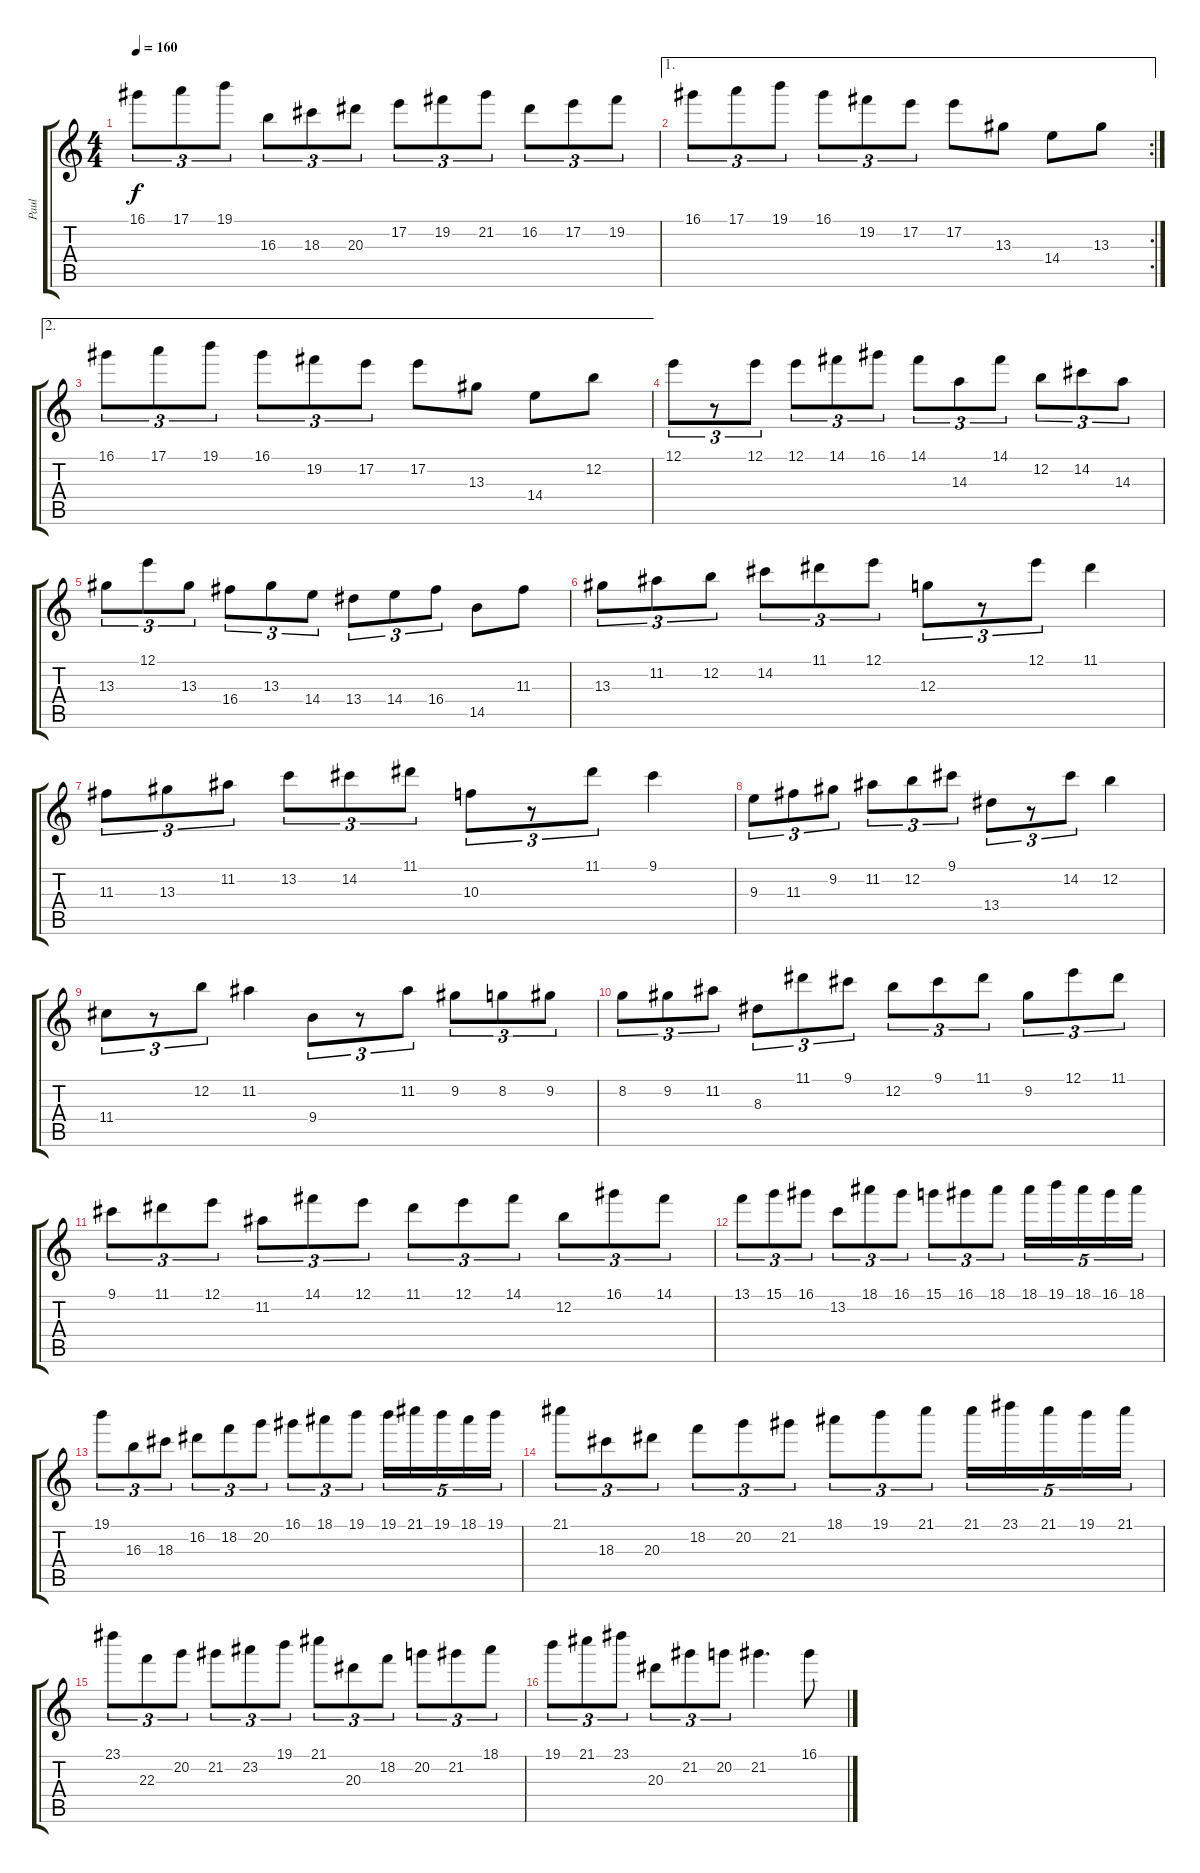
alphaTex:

\track ("Paul" "Paul") {instrument acousticguitarnylon}
\staff {score tabs}
\tuning (E4 B3 G3 D3 A2 E2) {hide}
\ts (4 4)
\tempo 160
\clef g2
\ks c
16.1.8{tu (3 2) dy f} 17.1.8{tu (3 2)} 19.1.8{tu (3 2)} 16.3.8{tu (3 2)} 18.3.8{tu (3 2)} 20.3.8{tu (3 2)} 17.2.8{tu (3 2)} 19.2.8{tu (3 2)} 21.2.8{tu (3 2)} 16.2.8{tu (3 2)} 17.2.8{tu (3 2)} 19.2.8{tu (3 2)} |
\ae 1
\rc 2
16.1.8{tu (3 2)} 17.1.8{tu (3 2)} 19.1.8{tu (3 2)} 16.1.8{tu (3 2)} 19.2.8{tu (3 2)} 17.2.8{tu (3 2)} 17.2.8 13.3.8 14.4.8 13.3.8 |
\ae 2
16.1.8{tu (3 2)} 17.1.8{tu (3 2)} 19.1.8{tu (3 2)} 16.1.8{tu (3 2)} 19.2.8{tu (3 2)} 17.2.8{tu (3 2)} 17.2.8 13.3.8 14.4.8 12.2.8 |
12.1.8{tu (3 2)} r.8{tu (3 2)} 12.1.8{tu (3 2)} 12.1.8{tu (3 2)} 14.1.8{tu (3 2)} 16.1.8{tu (3 2)} 14.1.8{tu (3 2)} 14.3.8{tu (3 2)} 14.1.8{tu (3 2)} 12.2.8{tu (3 2)} 14.2.8{tu (3 2)} 14.3.8{tu (3 2)} |
13.3.8{tu (3 2)} 12.1.8{tu (3 2)} 13.3.8{tu (3 2)} 16.4.8{tu (3 2)} 13.3.8{tu (3 2)} 14.4.8{tu (3 2)} 13.4.8{tu (3 2)} 14.4.8{tu (3 2)} 16.4.8{tu (3 2)} 14.5.8 11.3.8 |
13.3.8{tu (3 2)} 11.2.8{tu (3 2)} 12.2.8{tu (3 2)} 14.2.8{tu (3 2)} 11.1.8{tu (3 2)} 12.1.8{tu (3 2)} 12.3.8{tu (3 2)} r.8{tu (3 2)} 12.1.8{tu (3 2)} 11.1.4 |
11.3.8{tu (3 2)} 13.3.8{tu (3 2)} 11.2.8{tu (3 2)} 13.2.8{tu (3 2)} 14.2.8{tu (3 2)} 11.1.8{tu (3 2)} 10.3.8{tu (3 2)} r.8{tu (3 2)} 11.1.8{tu (3 2)} 9.1.4 |
9.3.8{tu (3 2)} 11.3.8{tu (3 2)} 9.2.8{tu (3 2)} 11.2.8{tu (3 2)} 12.2.8{tu (3 2)} 9.1.8{tu (3 2)} 13.4.8{tu (3 2)} r.8{tu (3 2)} 14.2.8{tu (3 2)} 12.2.4 |
11.4.8{tu (3 2)} r.8{tu (3 2)} 12.2.8{tu (3 2)} 11.2.4 9.4.8{tu (3 2)} r.8{tu (3 2)} 11.2.8{tu (3 2)} 9.2.8{tu (3 2)} 8.2.8{tu (3 2)} 9.2.8{tu (3 2)} |
8.2.8{tu (3 2)} 9.2.8{tu (3 2)} 11.2.8{tu (3 2)} 8.3.8{tu (3 2)} 11.1.8{tu (3 2)} 9.1.8{tu (3 2)} 12.2.8{tu (3 2)} 9.1.8{tu (3 2)} 11.1.8{tu (3 2)} 9.2.8{tu (3 2)} 12.1.8{tu (3 2)} 11.1.8{tu (3 2)} |
9.1.8{tu (3 2)} 11.1.8{tu (3 2)} 12.1.8{tu (3 2)} 11.2.8{tu (3 2)} 14.1.8{tu (3 2)} 12.1.8{tu (3 2)} 11.1.8{tu (3 2)} 12.1.8{tu (3 2)} 14.1.8{tu (3 2)} 12.2.8{tu (3 2)} 16.1.8{tu (3 2)} 14.1.8{tu (3 2)} |
13.1.8{tu (3 2)} 15.1.8{tu (3 2)} 16.1.8{tu (3 2)} 13.2.8{tu (3 2)} 18.1.8{tu (3 2)} 16.1.8{tu (3 2)} 15.1.8{tu (3 2)} 16.1.8{tu (3 2)} 18.1.8{tu (3 2)} 18.1.16{tu (5 4)} 19.1.16{tu (5 4)} 18.1.16{tu (5 4)} 16.1.16{tu (5 4)} 18.1.16{tu (5 4)} |
19.1.8{tu (3 2)} 16.3.8{tu (3 2)} 18.3.8{tu (3 2)} 16.2.8{tu (3 2)} 18.2.8{tu (3 2)} 20.2.8{tu (3 2)} 16.1.8{tu (3 2)} 18.1.8{tu (3 2)} 19.1.8{tu (3 2)} 19.1.16{tu (5 4)} 21.1.16{tu (5 4)} 19.1.16{tu (5 4)} 18.1.16{tu (5 4)} 19.1.16{tu (5 4)} |
21.1.8{tu (3 2)} 18.3.8{tu (3 2)} 20.3.8{tu (3 2)} 18.2.8{tu (3 2)} 20.2.8{tu (3 2)} 21.2.8{tu (3 2)} 18.1.8{tu (3 2)} 19.1.8{tu (3 2)} 21.1.8{tu (3 2)} 21.1.16{tu (5 4)} 23.1.16{tu (5 4)} 21.1.16{tu (5 4)} 19.1.16{tu (5 4)} 21.1.16{tu (5 4)} |
23.1.8{tu (3 2)} 22.3.8{tu (3 2)} 20.2.8{tu (3 2)} 21.2.8{tu (3 2)} 23.2.8{tu (3 2)} 19.1.8{tu (3 2)} 21.1.8{tu (3 2)} 20.3.8{tu (3 2)} 18.2.8{tu (3 2)} 20.2.8{tu (3 2)} 21.2.8{tu (3 2)} 18.1.8{tu (3 2)} |
19.1.8{tu (3 2)} 21.1.8{tu (3 2)} 23.1.8{tu (3 2)} 20.3.8{tu (3 2)} 21.2.8{tu (3 2)} 20.2.8{tu (3 2)} 21.2.4{d} 16.1.8
